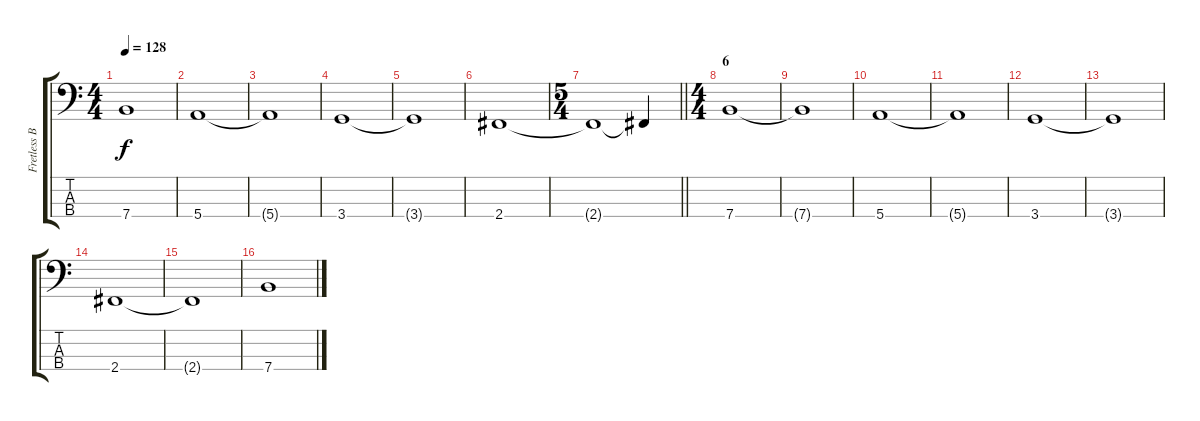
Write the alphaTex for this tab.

\track ("Fretless Bass" "Fretless B") {instrument fretlessbass}
\staff {score tabs}
\tuning (G2 D2 A1 E1) {hide}
\ts (4 4)
\tempo 128
\clef f4
\ks c
7.4{t}.1{dy f} |
5.4.1 |
5.4{t}.1 |
3.4.1 |
3.4{t}.1 |
2.4.1 |
\ts (5 4)
\barLineRight lightlight
2.4{t}.1 2.4{t}.4 |
\ts (4 4)
\section ("" "6")
7.4.1 |
7.4{t}.1 |
5.4.1 |
5.4{t}.1 |
3.4.1 |
3.4{t}.1 |
2.4.1 |
2.4{t}.1 |
7.4.1
